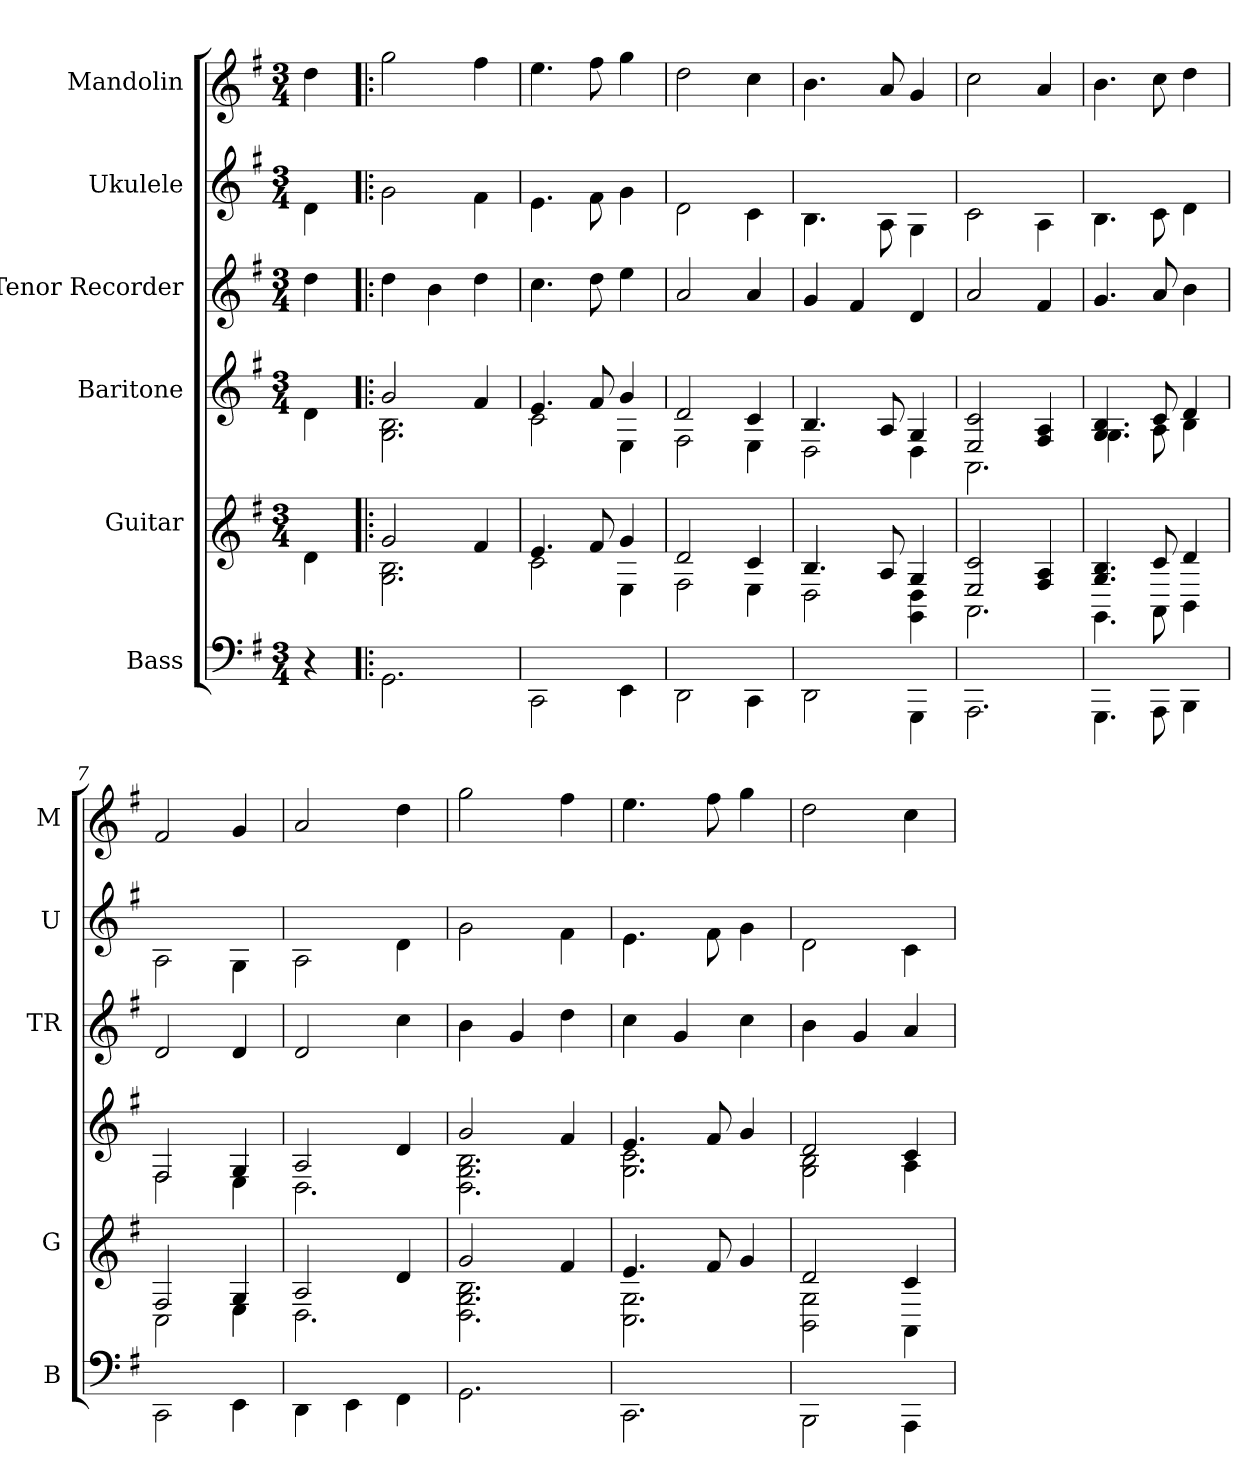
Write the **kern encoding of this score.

**kern	**kern	**kern	**kern	**kern	**kern
*part6	*part5	*part4	*part3	*part2	*part1
*staff6	*staff5	*staff4	*staff3	*staff2	*staff1
*I"Bass	*I"Guitar	*I"Baritone	*I"Tenor Recorder	*I"Ukulele	*I"Mandolin
*I'B	*I'G	*	*I'TR	*I'U	*I'M
*stria4	*stria6	*stria4	*	*stria4	*
*	*	*	*clefG2	*	*clefG2
*k[f#]	*k[f#]	*k[f#]	*k[f#]	*k[f#]	*k[f#]
*G:	*G:	*G:	*G:	*G:	*G:
*M3/4	*M3/4	*M3/4	*M3/4	*M3/4	*M3/4
=	=	=	=	=	=
4r	4d\	4d\	4dd\	4d\	4dd\
=1!|:	=1!|:	=1!|:	=1!|:	=1!|:	=1!|:
*stria4	*stria6	*stria4	*	*stria4	*
*	*^	*^	*	*	*
2.GG\	2g/	2.G\ 2.B\	2g/	2.G\ 2.B\	4dd\	2g\	2gg\
.	.	.	.	.	4b\	.	.
.	4f#/	.	4f#/	.	4dd\	4f#\	4ff#\
=2	=2	=2	=2	=2	=2	=2	=2
2CC\	4.e/	2c\	4.e/	2c\	4.cc\	4.e\	4.ee\
.	8f#/	.	8f#/	.	8dd\	8f#\	8ff#\
4EE\	4g/	4E\	4g/	4E\	4ee\	4g\	4gg\
=3	=3	=3	=3	=3	=3	=3	=3
2DD\	2d/	2F#\	2d/	2F#\	2a/	2d\	2dd\
4CC\	4c/	4E\	4c/	4E\	4a/	4c\	4cc\
=4	=4	=4	=4	=4	=4	=4	=4
2DD\	4.B/	2D\	4.B/	2D\	4g/	4.B\	4.b\
.	.	.	.	.	4f#/	.	.
.	8A/	.	8A/	.	.	8A\	8a/
4GGG\	4G/	4GG\ 4D\	4G/	4D\	4d/	4G\	4g/
=5	=5	=5	=5	=5	=5	=5	=5
2.AAA\	2E/ 2c/	2.AA\	2E/ 2c/	2.AA\	2a/	2c\	2cc\
.	4F#/ 4A/	.	4F#/ 4A/	.	4f#/	4A\	4a/
=6	=6	=6	=6	=6	=6	=6	=6
4.GGG\	4.G/ 4.B/	4.GG\	4.G/ 4.B/	4.G\	4.g/	4.B\	4.b\
8AAA\	8c/	8AA\	8c/	8A\	8a/	8c\	8cc\
4BBB\	4d/	4BB\	4d/	4B\	4b\	4d\	4dd\
!!LO:LB:g=z
=7	=7	=7	=7	=7	=7	=7	=7
2CC\	2F#/	2C\	2F#/	2F#\	2d/	2A\	2f#/
4EE\	4G/	4E\	4G/	4E\	4d/	4G\	4g/
!!LO:PB:g=z
=8	=8	=8	=8	=8	=8	=8	=8
4DD\	2A/	2.D\	2A/	2.D\	2d/	2A\	2a/
4EE\	.	.	.	.	.	.	.
4FF#\	4d/	.	4d/	.	4cc\	4d\	4dd\
=9	=9	=9	=9	=9	=9	=9	=9
2.GG\	2g/	2.D\ 2.G\ 2.B\	2g/	2.D\ 2.G\ 2.B\	4b\	2g\	2gg\
.	.	.	.	.	4g/	.	.
.	4f#/	.	4f#/	.	4dd\	4f#\	4ff#\
=10	=10	=10	=10	=10	=10	=10	=10
2.CC\	4.e/	2.C\ 2.G\	4.e/	2.G\ 2.c\	4cc\	4.e\	4.ee\
.	.	.	.	.	4g/	.	.
.	8f#/	.	8f#/	.	.	8f#\	8ff#\
.	4g/	.	4g/	.	4cc\	4g\	4gg\
=11	=11	=11	=11	=11	=11	=11	=11
2BBB\	2d/	2BB\ 2G\	2d/	2G\ 2B\	4b\	2d\	2dd\
.	.	.	.	.	4g/	.	.
4AAA\	4c/	4AA\	4c/	4A\	4a/	4c\	4cc\
*	*v	*v	*	*	*	*	*
*	*	*v	*v	*	*	*
=	=	=	=	=	=
*-	*-	*-	*-	*-	*-
